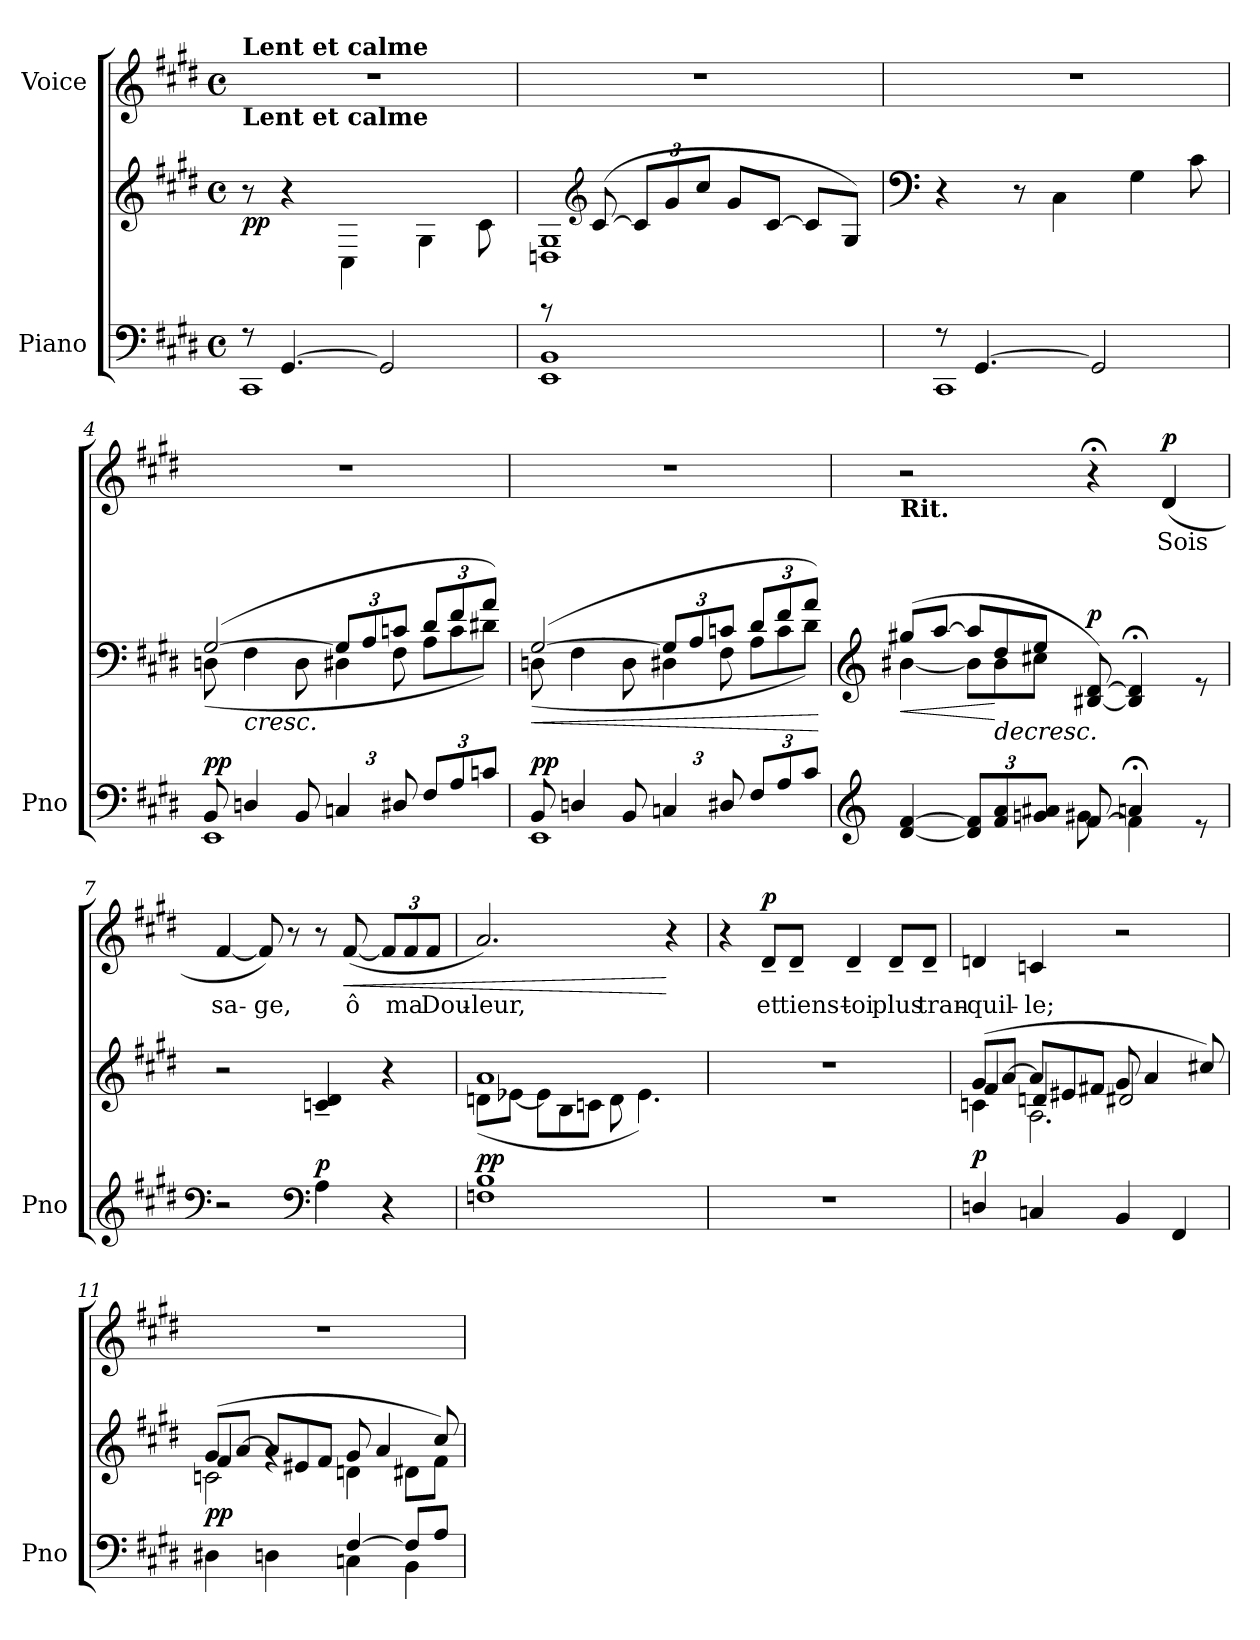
**kern	**kern	**dynam	**kern	**text	**dynam
*part2	*part2	*part2	*part1	*part1	*part1
*staff3	*staff2	*staff2/3	*staff1	*staff1	*staff1
*I"Piano	*	*	*I"Voice	*	*
*I'Pno	*	*	*	*	*
*clefF4	*clefG2	*	*clefG2	*	*
*k[f#c#g#d#]	*k[f#c#g#d#]	*	*k[f#c#g#d#]	*	*
*M4/4	*M4/4	*	*M4/4	*	*
*met(c)	*met(c)	*	*met(c)	*	*
=1	=1	=1	=1	=1	=1
*^	*	*	*	*	*
!	!	!	!	!LO:TX:b:B:t=Lent et calme	!	!
!	!	!	!	!LO:TX:a:B:t=Lent et calme	!	!
!	!	!	!LO:DY:b	!	!	!
8r	1CC#	8r	pp	1r	.	.
[4.GG#/	.	4r	.	.	.	.
.	.	4C#\	.	.	.	.
2GG#/]	.	.	.	.	.	.
.	.	4G#\	.	.	.	.
.	.	8c#\	.	.	.	.
*v	*v	*	*	*	*	*
=2	=2	=2	=2	=2	=2
*	*^	*	*	*	*
*	*	*^	*	*	*	*
1EE 1BB	1G#	1Dn	8rAAA	.	1r	.	.
*	*clefG2	*	*	*	*	*	*
.	.	.	(>[8c#/	.	.	.	.
*	*	*	*Xbrackettup	*	*	*	*
.	.	.	12c#/L]	.	.	.	.
.	.	.	12g#/	.	.	.	.
.	.	.	12cc#/J	.	.	.	.
.	.	.	8g#/L	.	.	.	.
.	.	.	[8c#/J	.	.	.	.
.	.	.	8c#/L]	.	.	.	.
.	.	.	8G#/J)	.	.	.	.
*	*v	*v	*v	*	*	*	*
=3	=3	=3	=3	=3	=3
*	*clefF4	*	*	*	*
*^	*	*	*	*	*
8r	1CC#	4r	.	1r	.	.
[4.GG#/	.	.	.	.	.	.
.	.	8r	.	.	.	.
.	.	4C#\	.	.	.	.
2GG#/]	.	.	.	.	.	.
.	.	4G#\	.	.	.	.
.	.	8c#\	.	.	.	.
=4	=4	=4	=4	=4	=4	=4
*	*	*^	*	*	*	*
!	!	!	!	!LO:DY:a=2	!	!	!
8BB/	1EE	(>[2G#/	(<8Dn\	pp	1r	.	.
!	!	!	!	!LO:HP:b	!	!	!
4Dn/	.	.	4F#\	<	.	.	.
8BB/	.	.	8D\	.	.	.	.
*Xbrackettup	*	*	*Xtuplet	*	*	*	*
6Cn/	.	12G#/L]	6D#X\	.	.	.	.
.	.	12A/	.	.	.	.	.
12D#X/	.	12cn/J	12F#\	.	.	.	.
*	*	*tuplet	*Xtuplet	*	*	*	*
12F#/L	.	12d#/L	12A\L	.	.	.	.
12A/	.	12f#/	12c\	.	.	.	.
12cn/J	.	12a/J)	12d#X\J)	.	.	.	.
!!LO:LB:g=z
=5	=5	=5	=5	=5	=5	=5	=5
!	!	!	!	!LO:HP:b	!	!	!
!	!	!	!	!LO:DY:n=1:a=2	!	!	!
8BB/	1EE	(>[2G#/	(<8Dn\	< pp	1r	.	.
4Dn/	.	.	4F#\	.	.	.	.
8BB/	.	.	8D\	.	.	.	.
*	*	*tuplet	*Xtuplet	*	*	*	*
6Cn/	.	12G#/L]	6D#X\	.	.	.	.
.	.	12A/	.	.	.	.	.
12D#X/	.	12cn/J	12F#\	.	.	.	.
*	*	*tuplet	*	*	*	*	*
12F#/L	.	12d#/L	12A\L	.	.	.	.
12A/	.	12f#/	12c\	.	.	.	.
12c#/J	.	12a/J)	12d#\J)	.	.	.	.
*v	*v	*	*	*	*	*	*
*	*v	*v	*	*	*	*
.	.	[	.	.	.
=6	=6	=6	=6	=6	=6
*clefG2	*clefG2	*	*	*	*
*^	*	*	*	*	*
!	!	!	!	!LO:TX:b:B:t=Rit.	!	!
!	!	!	!LO:HP:b	!	!	!
*	*	*^	*	*	*	*
[4d#/ [4f#/	2reyy	(>8gg#X/L	(<[4b#X\	<	2r	.	.
.	.	[8aa/J	.	.	.	.	.
12d#/] 12f#/]L	.	12aa/L]	12b#\L]	.	.	.	.
!	!	!	!	!LO:HP:n=1:b	!	!	!
12f#/ 12a/	.	12dd#/	12b#\	[ >	.	.	.
12gn/ 12a#X/J	.	12ee/J	12cc#X\J	.	.	.	.
!	!	!	!	!LO:DY:n=1:a	!	!	!
[8f#/	8g#X\	[8B#X/ [8d#/)	2ryy	[ p	4r;<	.	.
4an;</)	4f#\]	4B#/];< 4d#/];<	.	.	.	.	.
!	!	!	!	!	!	!LO:LY:b	!LO:DY:a
.	.	.	.	.	(>4d#/	Sois	p
8re	8ryy	8re	.	.	.	.	.
*	*	*v	*v	*	*	*	*
=7	=7	=7	=7	=7	=7	=7
!	!	!	!	!	!LO:LY:b	!
*v	*v	*	*	*	*	*
2r	2r	.	[4f#/	sa-	.
!	!	!	!	!LO:LY:b	!
.	.	.	8f#/])	-ge,	.
.	.	.	8r	.	.
*clefF4	*	*	*	*	*
!	!	!LO:DY:a=2	!	!	!
4A\	4cn/~ 4d#/~	p	8r	.	.
!	!	!	!	!LO:LY:b	!LO:HP:b
.	.	.	(>[8f#/	ô	<
*	*	*	*Xbrackettup	*	*
4r	4r	.	12f#/L]	.	.
!	!	!	!	!LO:LY:b	!
.	.	.	12f#/	ma	.
!	!	!	!	!LO:LY:b	!
.	.	.	12f#/J	Dou-	.
!!LO:LB:g=z
=8	=8	=8	=8	=8	=8
*	*^	*	*	*	*
!	!	!	!LO:DY:a=2	!	!LO:LY:b	!
1Fn 1B	1a	(<8dn\L	pp	2.a/)	-leur,	.
.	.	[8e-X\J	.	.	.	.
.	.	12e-\L]	.	.	.	.
.	.	12B\	.	.	.	.
.	.	12cn\J	.	.	.	.
.	.	8d\	.	.	.	.
.	.	4.e-\)	.	.	.	.
.	.	.	.	4r	.	[
*	*v	*v	*	*	*	*
=9	=9	=9	=9	=9	=9
1r	1r	.	4r	.	.
!	!	!	!	!LO:LY:b	!LO:DY:a
.	.	.	8d#~/L	et	p
!	!	!	!	!LO:LY:b	!
.	.	.	8d#~/J	tiens–	.
!	!	!	!	!LO:LY:b	!
.	.	.	4d#~/	toi	.
!	!	!	!	!LO:LY:b	!
.	.	.	8d#~/L	plus	.
!	!	!	!	!LO:LY:b	!
.	.	.	8d#~/J	tran-	.
=10	=10	=10	=10	=10	=10
*	*^	*	*	*	*
*	*	*^	*	*	*	*
!	!	!	!	!LO:DY:a=2	!	!LO:LY:b	!
4Dn/	(>8g#/L	4f#/	4cn\	p	4dn/	-quil-	.
.	[8a/J	.	.	.	.	.	.
!	!	!	!	!	!	!LO:LY:b	!
4Cn/	12a/L]	4dn/	2.A\	.	4cn/	-le;	.
.	12e#X/	.	.	.	.	.	.
.	12f#X/J	.	.	.	.	.	.
4BB/	8g#/	2d#X/	.	.	2r	.	.
.	4a/	.	.	.	.	.	.
4FF#/	.	.	.	.	.	.	.
.	8cc#X/)	.	.	.	.	.	.
*	*v	*v	*v	*	*	*	*
.	.	]	.	.	.
!!LO:PB:g=z
=11	=11	=11	=11	=11	=11
*^	*^	*	*	*	*
*	*	*	*^	*	*	*	*
!	!	!	!	!	!LO:DY:b	!	!	!
4D#X\	2ryy	(>8g#/L	4f#/	2cn\	pp	1r	.	.
.	.	[8a/J	.	.	.	.	.	.
4Dn\	.	12a/L]	4rg	.	.	.	.	.
.	.	12e#X/	.	.	.	.	.	.
.	.	12f#/J	.	.	.	.	.	.
[4F#/	4Cn\	8g#/	4dn\	2ryy	.	.	.	.
.	.	4a/	.	.	.	.	.	.
8F#/L]	4BB\	.	8d#X\L	.	.	.	.	.
8A/J	.	8cc#/)	8f#\J	.	.	.	.	.
*v	*v	*	*	*	*	*	*	*
*	*v	*v	*v	*	*	*	*
=	=	=	=	=	=
*-	*-	*-	*-	*-	*-
